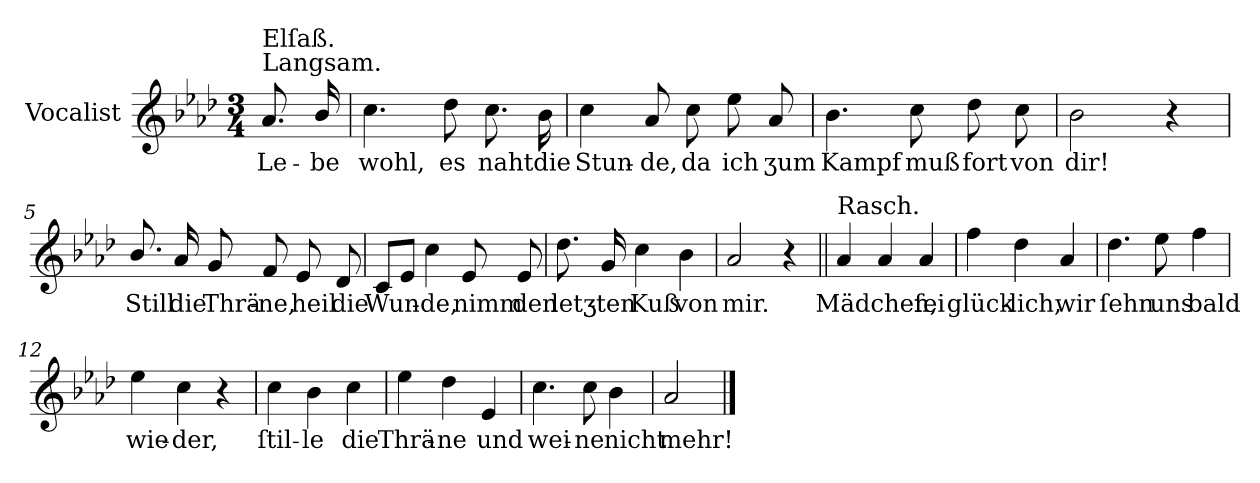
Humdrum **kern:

**kern	**text
*part1	*part1
*staff1	*staff1
*I"Vocalist	*
*k[b-e-a-d-]	*
*A-:	*
*M3/4	*
=	=
!LO:TX:a:t=Langsam.	!
!LO:TX:a:t=Elſaß.	!
8.a-	Le-
16b-/	-be
=1	=1
4.cc	wohl,
8dd-	es
8.cc	naht
16b-	die
=2	=2
4cc	Stun-
8a-	-de,
8cc	da
8ee-	ich
8a-	ʒum
=3	=3
4.b-	Kampf
8cc	muß
8dd-	fort
8cc	von
=4	=4
2b-	dir!
4r	.
=5	=5
8.b-/	Still
16a-	die
8g	Thrä-
8f	-ne,
8e-	heil
8d-	die
=6	=6
8cL	Wun-
8e-J	.
4cc	-de,
8e-	nimm
8e-	den
=7	=7
8.dd-	letʒ-
16g	-ten
4cc	Kuß
4b-	von
=8	=8
2a-	mir.
4r	.
=9||	=9||
!LO:TX:a:t=Rasch.	!
4a-	Mädchen,
4a-	.
4a-	ſei
=10	=10
4ff	glück-
4dd-	-lich,
4a-	wir
=11	=11
4.dd-	ſehn
8ee-	uns
4ff	bald
=12	=12
4ee-	wie-
4cc	-der,
4r	.
=13	=13
4cc	ſtil-
4b-	-le
4cc	die
=14	=14
4ee-	Thrä-
4dd-	-ne
4e-	und
=15	=15
4.cc	wei-
8cc	-ne
4b-	nicht
=16	=16
2a-	mehr!
==	==
*-	*-
